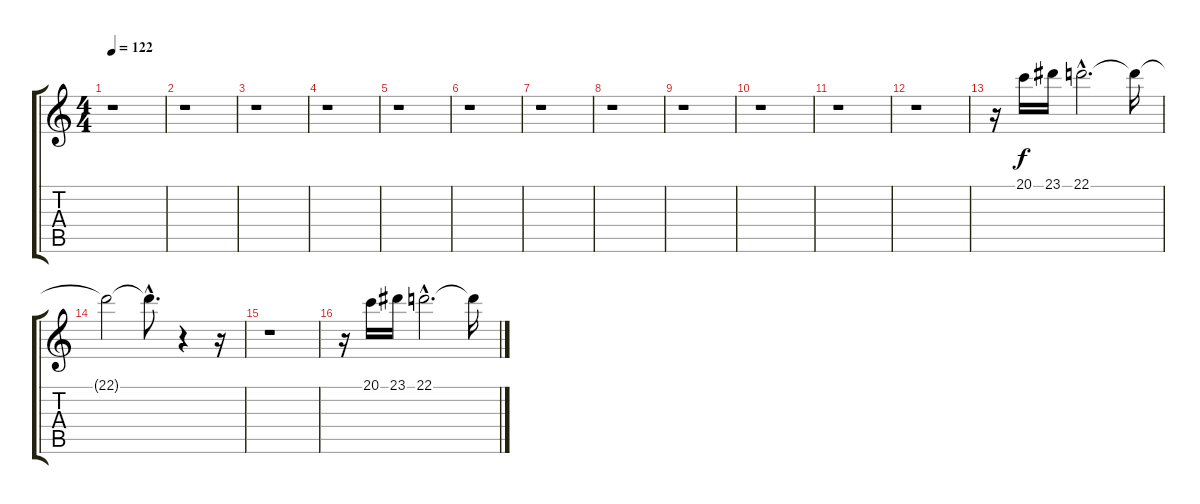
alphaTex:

\track "" {instrument bagpipe}
\staff {score tabs}
\tuning (E4 B3 G3 D3 A2 E2) {hide}
\ts (4 4)
\tempo 122
\clef g2
\ks c
r.1{dy f} |
r.1 |
r.1 |
r.1 |
r.1 |
r.1 |
r.1 |
r.1 |
r.1 |
r.1 |
r.1 |
r.1 |
r.16 20.1.16 23.1.16 22.1{hac}.2{d} 22.1{t}.16 |
22.1{t}.2 22.1{hac t}.8{d} r.4 r.16 |
r.1 |
r.16 20.1.16 23.1.16 22.1{hac}.2{d} 22.1{t}.16
